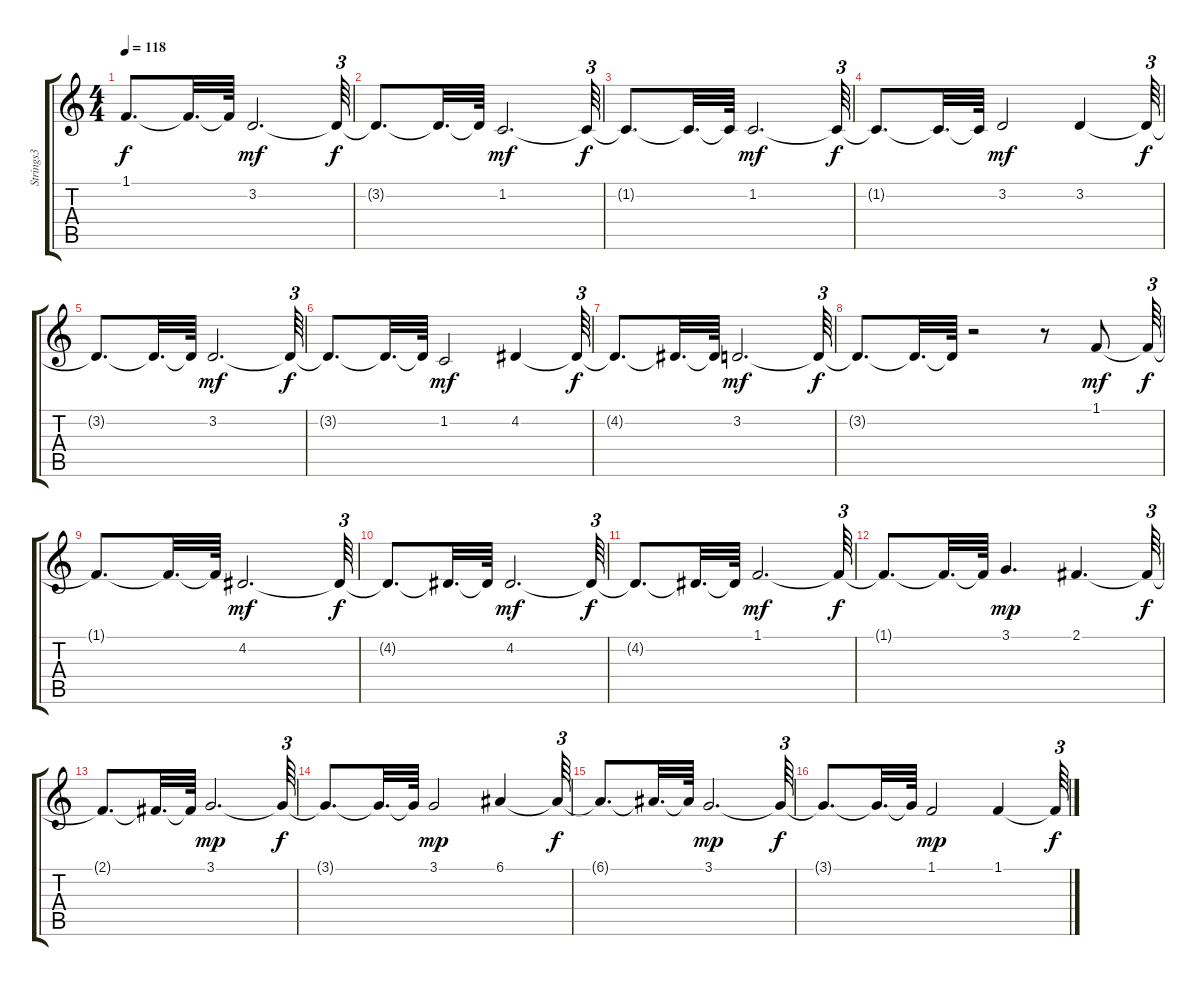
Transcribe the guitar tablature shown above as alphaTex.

\track ("Strings3" "Strings3") {instrument stringensemble1}
\staff {score tabs}
\tuning (E4 B3 G3 D3 A2 E2) {hide}
\ts (4 4)
\tempo 118
\clef g2
\ks c
1.1{t}.8{d dy f} 1.1{t}.32{d} 1.1{t}.64 3.2.2{d dy mf} 3.2{t}.64{tu (3 2) dy f} |
3.2{t}.8{d} 3.2{t}.32{d} 3.2{t}.64 1.2.2{d dy mf} 1.2{t}.64{tu (3 2) dy f} |
1.2{t}.8{d} 1.2{t}.32{d} 1.2{t}.64 1.2.2{d dy mf} 1.2{t}.64{tu (3 2) dy f} |
1.2{t}.8{d} 1.2{t}.32{d} 1.2{t}.64 3.2.2{dy mf} 3.2.4 3.2{t}.64{tu (3 2) dy f} |
3.2{t}.8{d} 3.2{t}.32{d} 3.2{t}.64 3.2.2{d dy mf} 3.2{t}.64{tu (3 2) dy f} |
3.2{t}.8{d} 3.2{t}.32{d} 3.2{t}.64 1.2.2{dy mf} 4.2.4 4.2{t}.64{tu (3 2) dy f} |
4.2{t}.8{d} 4.2{t}.32{d} 4.2{t}.64 3.2.2{d dy mf} 3.2{t}.64{tu (3 2) dy f} |
3.2{t}.8{d} 3.2{t}.32{d} 3.2{t}.64 r.2 r.8 1.1.8{dy mf} 1.1{t}.64{tu (3 2) dy f} |
1.1{t}.8{d} 1.1{t}.32{d} 1.1{t}.64 4.2.2{d dy mf} 4.2{t}.64{tu (3 2) dy f} |
4.2{t}.8{d} 4.2{t}.32{d} 4.2{t}.64 4.2.2{d dy mf} 4.2{t}.64{tu (3 2) dy f} |
4.2{t}.8{d} 4.2{t}.32{d} 4.2{t}.64 1.1.2{d dy mf} 1.1{t}.64{tu (3 2) dy f} |
1.1{t}.8{d} 1.1{t}.32{d} 1.1{t}.64 3.1.4{d dy mp} 2.1.4{d} 2.1{t}.64{tu (3 2) dy f} |
2.1{t}.8{d} 2.1{t}.32{d} 2.1{t}.64 3.1.2{d dy mp} 3.1{t}.64{tu (3 2) dy f} |
3.1{t}.8{d} 3.1{t}.32{d} 3.1{t}.64 3.1.2{dy mp} 6.1.4 6.1{t}.64{tu (3 2) dy f} |
6.1{t}.8{d} 6.1{t}.32{d} 6.1{t}.64 3.1.2{d dy mp} 3.1{t}.64{tu (3 2) dy f} |
3.1{t}.8{d} 3.1{t}.32{d} 3.1{t}.64 1.1.2{dy mp} 1.1.4 1.1{t}.64{tu (3 2) dy f}
